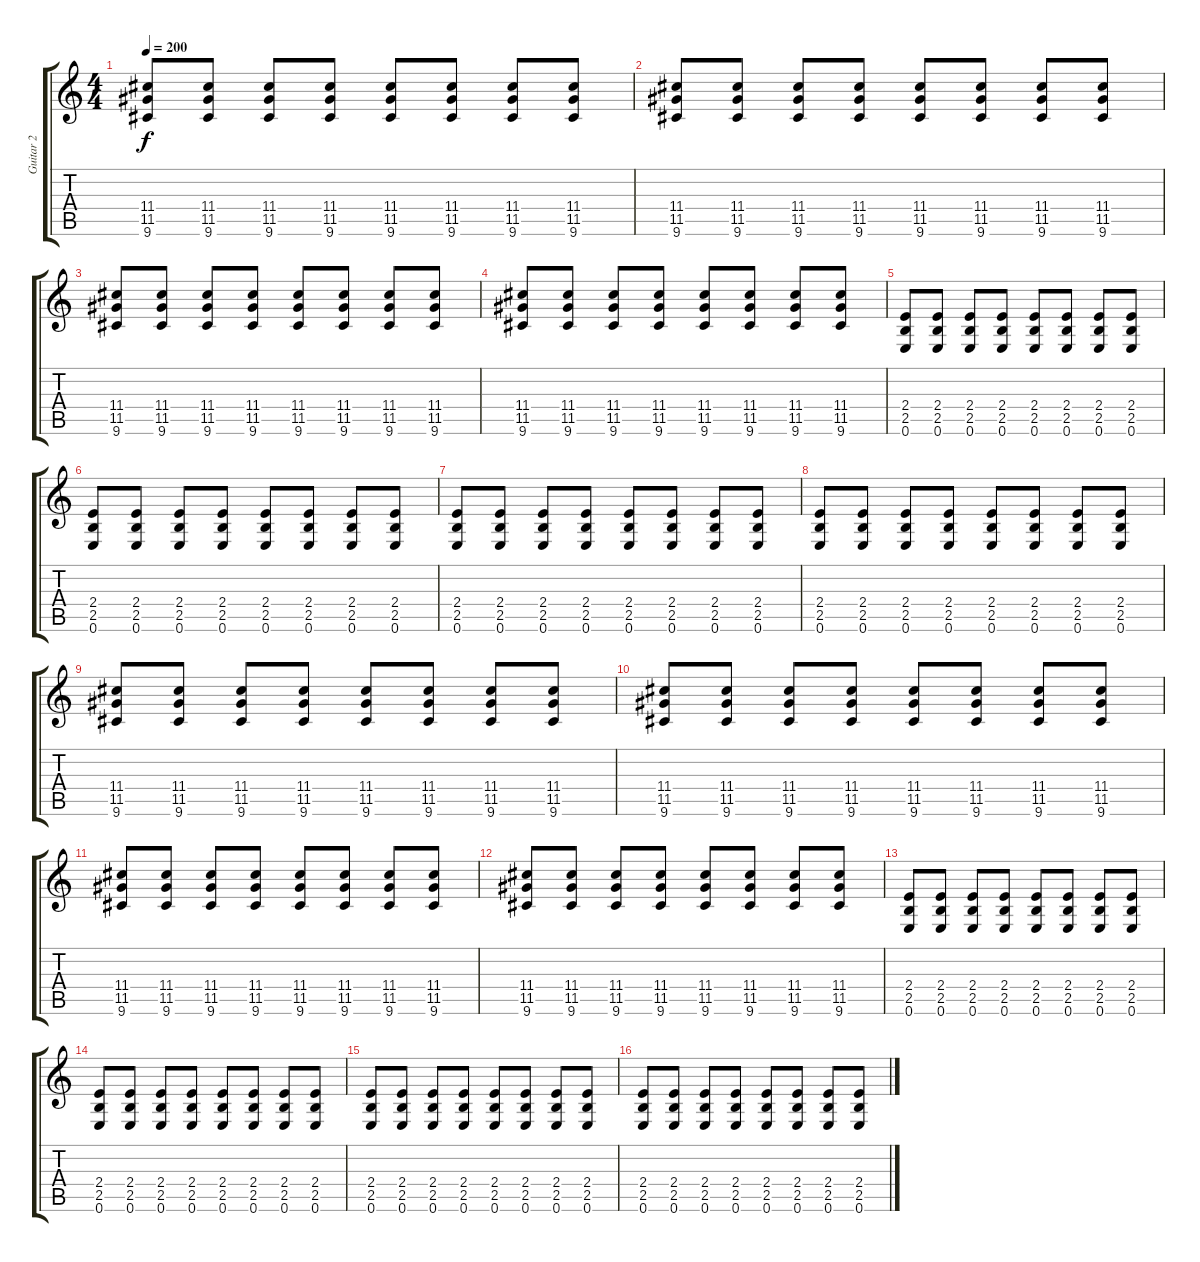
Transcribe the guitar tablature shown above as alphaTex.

\track ("Guitar 2" "Guitar 2") {instrument distortionguitar}
\staff {score tabs}
\tuning (E4 B3 G3 D3 A2 E2) {hide}
\ts (4 4)
\tempo 200
\clef g2
\ks c
(11.4 11.5 9.6).8{dy f volume 9} (11.4 11.5 9.6).8 (11.4 11.5 9.6).8 (11.4 11.5 9.6).8 (11.4 11.5 9.6).8 (11.4 11.5 9.6).8 (11.4 11.5 9.6).8 (11.4 11.5 9.6).8 |
(11.4 11.5 9.6).8 (11.4 11.5 9.6).8 (11.4 11.5 9.6).8 (11.4 11.5 9.6).8 (11.4 11.5 9.6).8 (11.4 11.5 9.6).8 (11.4 11.5 9.6).8 (11.4 11.5 9.6).8 |
(11.4 11.5 9.6).8{volume 9} (11.4 11.5 9.6).8 (11.4 11.5 9.6).8 (11.4 11.5 9.6).8 (11.4 11.5 9.6).8 (11.4 11.5 9.6).8 (11.4 11.5 9.6).8 (11.4 11.5 9.6).8 |
(11.4 11.5 9.6).8 (11.4 11.5 9.6).8 (11.4 11.5 9.6).8 (11.4 11.5 9.6).8 (11.4 11.5 9.6).8 (11.4 11.5 9.6).8 (11.4 11.5 9.6).8 (11.4 11.5 9.6).8 |
(2.4 2.5 0.6).8{volume 9} (2.4 2.5 0.6).8 (2.4 2.5 0.6).8 (2.4 2.5 0.6).8 (2.4 2.5 0.6).8 (2.4 2.5 0.6).8 (2.4 2.5 0.6).8 (2.4 2.5 0.6).8 |
(2.4 2.5 0.6).8 (2.4 2.5 0.6).8 (2.4 2.5 0.6).8 (2.4 2.5 0.6).8 (2.4 2.5 0.6).8 (2.4 2.5 0.6).8 (2.4 2.5 0.6).8 (2.4 2.5 0.6).8 |
(2.4 2.5 0.6).8{volume 9} (2.4 2.5 0.6).8 (2.4 2.5 0.6).8 (2.4 2.5 0.6).8 (2.4 2.5 0.6).8 (2.4 2.5 0.6).8 (2.4 2.5 0.6).8 (2.4 2.5 0.6).8 |
(2.4 2.5 0.6).8 (2.4 2.5 0.6).8 (2.4 2.5 0.6).8 (2.4 2.5 0.6).8 (2.4 2.5 0.6).8 (2.4 2.5 0.6).8 (2.4 2.5 0.6).8 (2.4 2.5 0.6).8 |
(11.4 11.5 9.6).8{volume 9} (11.4 11.5 9.6).8 (11.4 11.5 9.6).8 (11.4 11.5 9.6).8 (11.4 11.5 9.6).8 (11.4 11.5 9.6).8 (11.4 11.5 9.6).8 (11.4 11.5 9.6).8 |
(11.4 11.5 9.6).8 (11.4 11.5 9.6).8 (11.4 11.5 9.6).8 (11.4 11.5 9.6).8 (11.4 11.5 9.6).8 (11.4 11.5 9.6).8 (11.4 11.5 9.6).8 (11.4 11.5 9.6).8 |
(11.4 11.5 9.6).8{volume 9} (11.4 11.5 9.6).8 (11.4 11.5 9.6).8 (11.4 11.5 9.6).8 (11.4 11.5 9.6).8 (11.4 11.5 9.6).8 (11.4 11.5 9.6).8 (11.4 11.5 9.6).8 |
(11.4 11.5 9.6).8 (11.4 11.5 9.6).8 (11.4 11.5 9.6).8 (11.4 11.5 9.6).8 (11.4 11.5 9.6).8 (11.4 11.5 9.6).8 (11.4 11.5 9.6).8 (11.4 11.5 9.6).8 |
(2.4 2.5 0.6).8{volume 9} (2.4 2.5 0.6).8 (2.4 2.5 0.6).8 (2.4 2.5 0.6).8 (2.4 2.5 0.6).8 (2.4 2.5 0.6).8 (2.4 2.5 0.6).8 (2.4 2.5 0.6).8 |
(2.4 2.5 0.6).8 (2.4 2.5 0.6).8 (2.4 2.5 0.6).8 (2.4 2.5 0.6).8 (2.4 2.5 0.6).8 (2.4 2.5 0.6).8 (2.4 2.5 0.6).8 (2.4 2.5 0.6).8 |
(2.4 2.5 0.6).8{volume 9} (2.4 2.5 0.6).8 (2.4 2.5 0.6).8 (2.4 2.5 0.6).8 (2.4 2.5 0.6).8 (2.4 2.5 0.6).8 (2.4 2.5 0.6).8 (2.4 2.5 0.6).8 |
(2.4 2.5 0.6).8 (2.4 2.5 0.6).8 (2.4 2.5 0.6).8 (2.4 2.5 0.6).8 (2.4 2.5 0.6).8 (2.4 2.5 0.6).8 (2.4 2.5 0.6).8 (2.4 2.5 0.6).8
